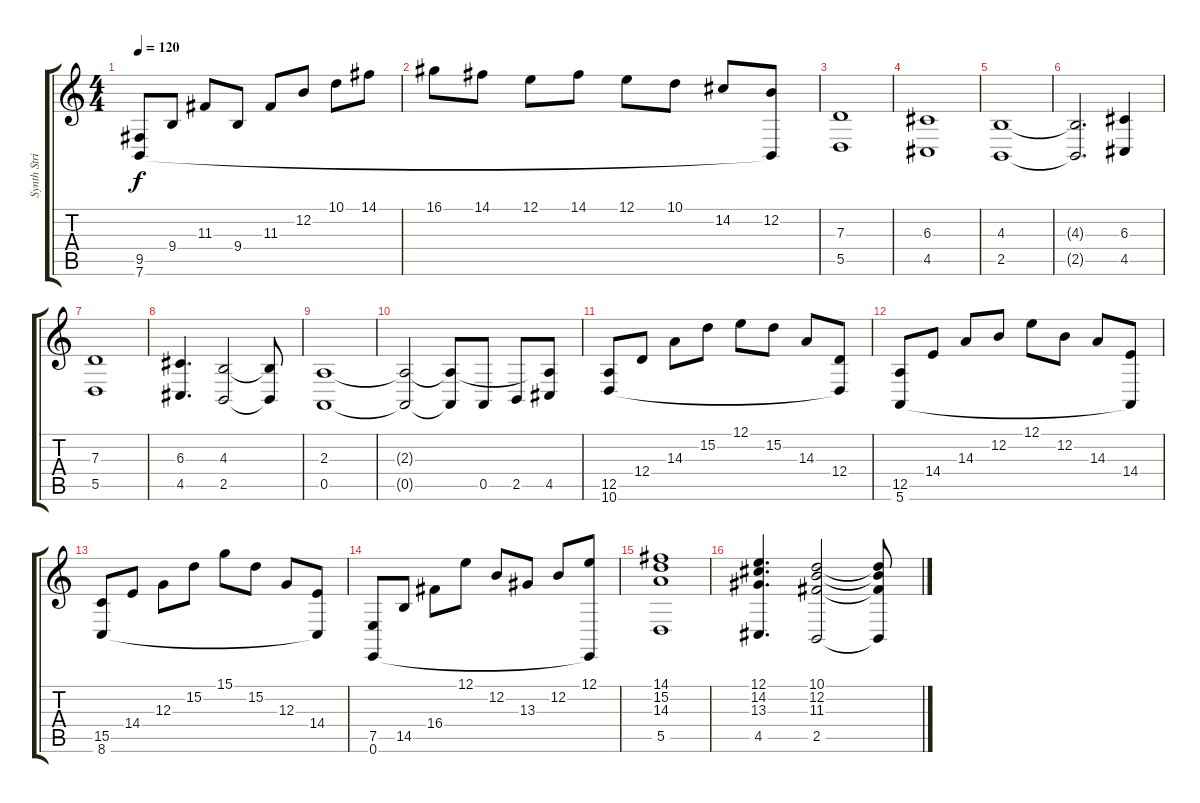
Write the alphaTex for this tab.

\track ("Synth Strings" "Synth Stri") {instrument stringensemble1}
\staff {score tabs}
\tuning (E4 B3 G3 D3 A2 E2) {hide}
\ts (4 4)
\tempo 120
\clef g2
\ks c
(9.5 7.6).8{dy f} 9.4.8 11.3.8 9.4.8 11.3.8 12.2.8 10.1.8 14.1.8 |
16.1.8 14.1.8 12.1.8 14.1.8 12.1.8 10.1.8 14.2.8 (12.2 7.6{t}).8 |
(7.3 5.5).1 |
(6.3 4.5).1 |
(4.3 2.5).1 |
(4.3{t} 2.5{t}).2{d} (6.3 4.5).4 |
(7.3 5.5).1 |
(6.3 4.5).4{d} (4.3 2.5).2 (4.3{t} 2.5{t}).8 |
(2.3 0.5).1 |
(2.3{t} 0.5{t}).2 (2.3{t} 0.5{t}).8 0.5.8 2.5.8 (2.3{t} 4.5).8 |
(12.5 10.6).8 12.4.8 14.3.8 15.2.8 12.1.8 15.2.8 14.3.8 (12.4 10.6{t}).8 |
(12.5 5.6).8 14.4.8 14.3.8 12.2.8 12.1.8 12.2.8 14.3.8 (14.4 5.6{t}).8 |
(15.5 8.6).8 14.4.8 12.3.8 15.2.8 15.1.8 15.2.8 12.3.8 (14.4 8.6{t}).8 |
(7.5 0.6).8 14.5.8 16.4.8 12.1.8 12.2.8 13.3.8 12.2.8 (12.1 0.6{t}).8 |
(14.1 15.2 14.3 5.5).1 |
(12.1 14.2 13.3 4.5).4{d} (10.1 12.2 11.3 2.5).2 (10.1{t} 12.2{t} 11.3{t} 2.5{t}).8
